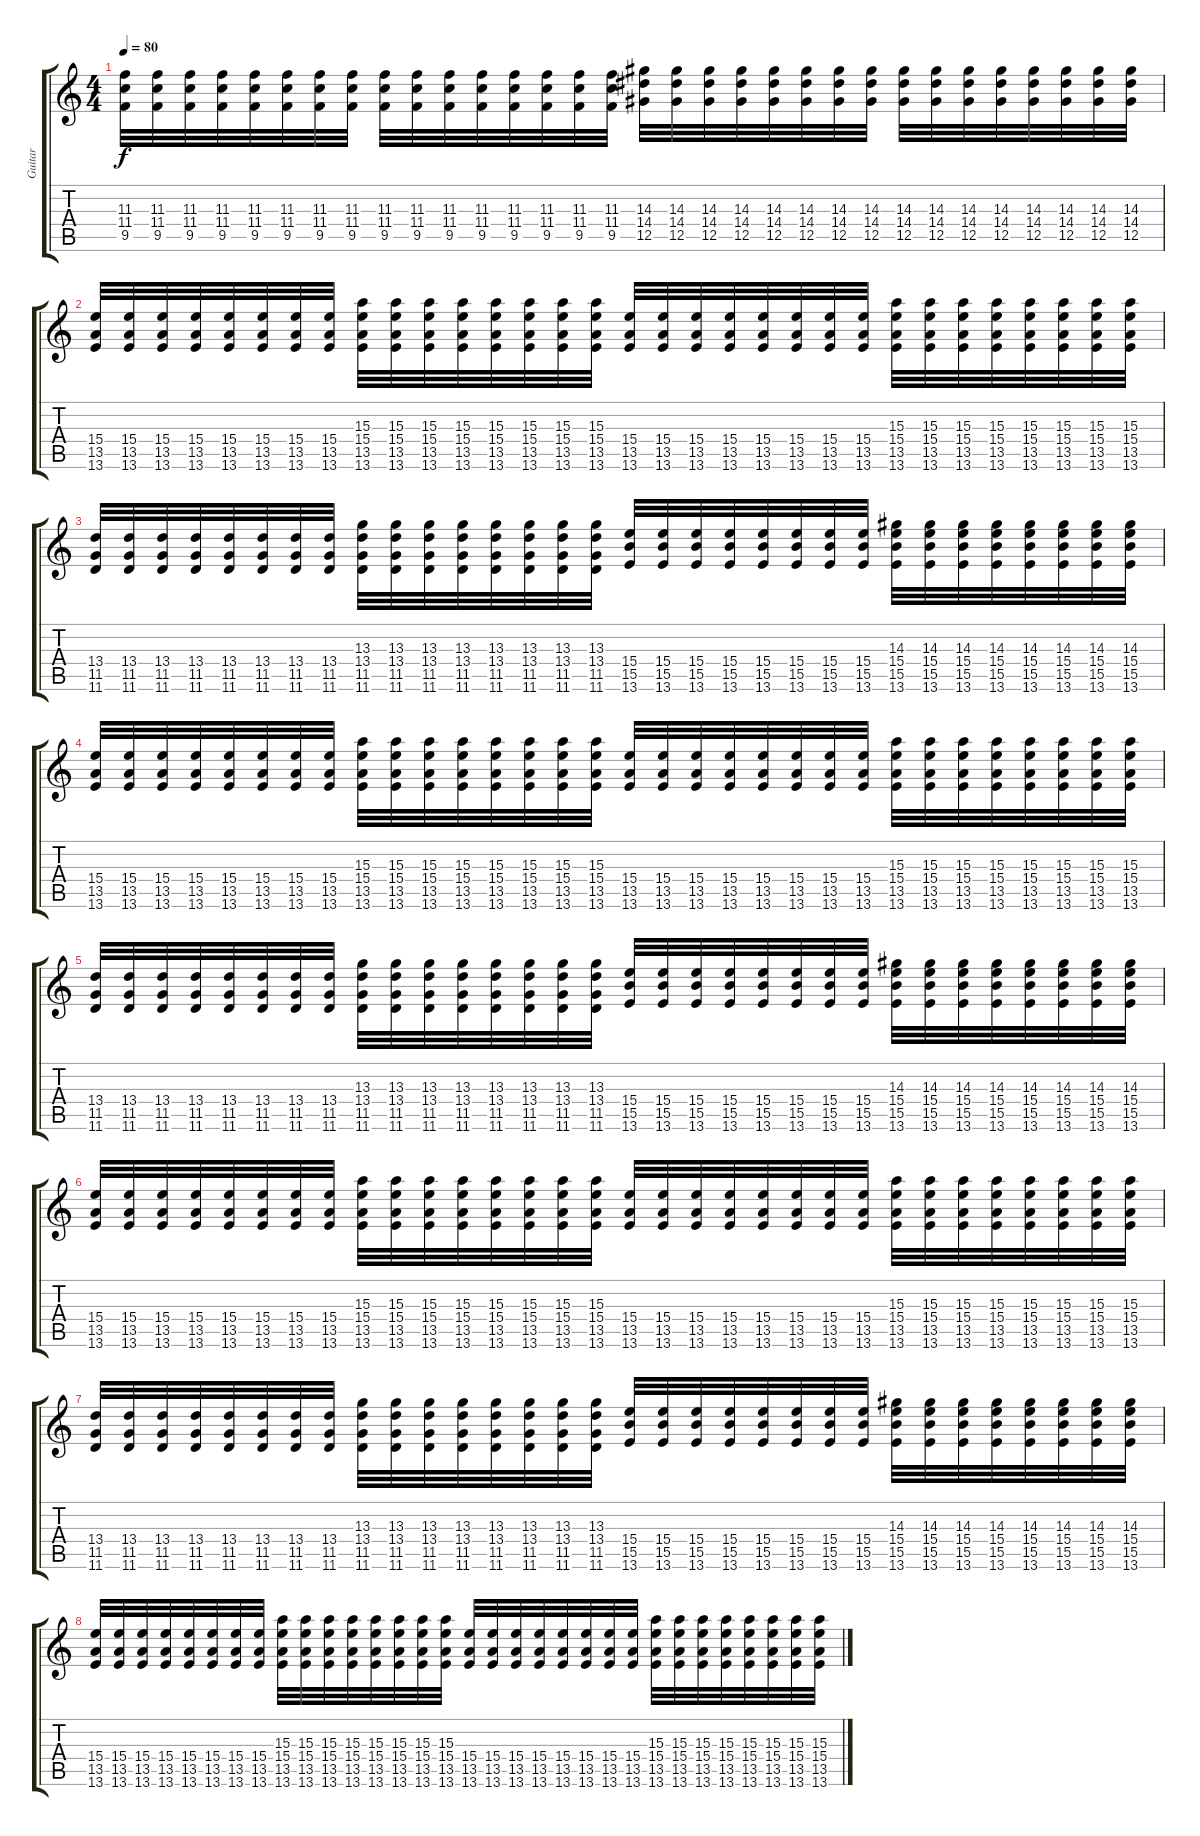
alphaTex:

\track ("Guitar" "Guitar") {instrument distortionguitar}
\staff {score tabs}
\tuning (Eb4 Bb3 Gb3 Db3 Ab2 Eb2) {hide}
\ts (4 4)
\tempo 80
\clef g2
\ks c
(11.3 11.4 9.5).32{dy f} (11.3 11.4 9.5).32 (11.3 11.4 9.5).32 (11.3 11.4 9.5).32 (11.3 11.4 9.5).32 (11.3 11.4 9.5).32 (11.3 11.4 9.5).32 (11.3 11.4 9.5).32 (11.3 11.4 9.5).32 (11.3 11.4 9.5).32 (11.3 11.4 9.5).32 (11.3 11.4 9.5).32 (11.3 11.4 9.5).32 (11.3 11.4 9.5).32 (11.3 11.4 9.5).32 (11.3 11.4 9.5).32 (14.3 14.4 12.5).32 (14.3 14.4 12.5).32 (14.3 14.4 12.5).32 (14.3 14.4 12.5).32 (14.3 14.4 12.5).32 (14.3 14.4 12.5).32 (14.3 14.4 12.5).32 (14.3 14.4 12.5).32 (14.3 14.4 12.5).32 (14.3 14.4 12.5).32 (14.3 14.4 12.5).32 (14.3 14.4 12.5).32 (14.3 14.4 12.5).32 (14.3 14.4 12.5).32 (14.3 14.4 12.5).32 (14.3 14.4 12.5).32 |
(15.4 13.5 13.6).32 (15.4 13.5 13.6).32 (15.4 13.5 13.6).32 (15.4 13.5 13.6).32 (15.4 13.5 13.6).32 (15.4 13.5 13.6).32 (15.4 13.5 13.6).32 (15.4 13.5 13.6).32 (15.3 15.4 13.5 13.6).32 (15.3 15.4 13.5 13.6).32 (15.3 15.4 13.5 13.6).32 (15.3 15.4 13.5 13.6).32 (15.3 15.4 13.5 13.6).32 (15.3 15.4 13.5 13.6).32 (15.3 15.4 13.5 13.6).32 (15.3 15.4 13.5 13.6).32 (15.4 13.5 13.6).32 (15.4 13.5 13.6).32 (15.4 13.5 13.6).32 (15.4 13.5 13.6).32 (15.4 13.5 13.6).32 (15.4 13.5 13.6).32 (15.4 13.5 13.6).32 (15.4 13.5 13.6).32 (15.3 15.4 13.5 13.6).32 (15.3 15.4 13.5 13.6).32 (15.3 15.4 13.5 13.6).32 (15.3 15.4 13.5 13.6).32 (15.3 15.4 13.5 13.6).32 (15.3 15.4 13.5 13.6).32 (15.3 15.4 13.5 13.6).32 (15.3 15.4 13.5 13.6).32 |
(13.4 11.5 11.6).32 (13.4 11.5 11.6).32 (13.4 11.5 11.6).32 (13.4 11.5 11.6).32 (13.4 11.5 11.6).32 (13.4 11.5 11.6).32 (13.4 11.5 11.6).32 (13.4 11.5 11.6).32 (13.3 13.4 11.5 11.6).32 (13.3 13.4 11.5 11.6).32 (13.3 13.4 11.5 11.6).32 (13.3 13.4 11.5 11.6).32 (13.3 13.4 11.5 11.6).32 (13.3 13.4 11.5 11.6).32 (13.3 13.4 11.5 11.6).32 (13.3 13.4 11.5 11.6).32 (15.4 15.5 13.6).32 (15.4 15.5 13.6).32 (15.4 15.5 13.6).32 (15.4 15.5 13.6).32 (15.4 15.5 13.6).32 (15.4 15.5 13.6).32 (15.4 15.5 13.6).32 (15.4 15.5 13.6).32 (14.3 15.4 15.5 13.6).32 (14.3 15.4 15.5 13.6).32 (14.3 15.4 15.5 13.6).32 (14.3 15.4 15.5 13.6).32 (14.3 15.4 15.5 13.6).32 (14.3 15.4 15.5 13.6).32 (14.3 15.4 15.5 13.6).32 (14.3 15.4 15.5 13.6).32 |
(15.4 13.5 13.6).32 (15.4 13.5 13.6).32 (15.4 13.5 13.6).32 (15.4 13.5 13.6).32 (15.4 13.5 13.6).32 (15.4 13.5 13.6).32 (15.4 13.5 13.6).32 (15.4 13.5 13.6).32 (15.3 15.4 13.5 13.6).32 (15.3 15.4 13.5 13.6).32 (15.3 15.4 13.5 13.6).32 (15.3 15.4 13.5 13.6).32 (15.3 15.4 13.5 13.6).32 (15.3 15.4 13.5 13.6).32 (15.3 15.4 13.5 13.6).32 (15.3 15.4 13.5 13.6).32 (15.4 13.5 13.6).32 (15.4 13.5 13.6).32 (15.4 13.5 13.6).32 (15.4 13.5 13.6).32 (15.4 13.5 13.6).32 (15.4 13.5 13.6).32 (15.4 13.5 13.6).32 (15.4 13.5 13.6).32 (15.3 15.4 13.5 13.6).32 (15.3 15.4 13.5 13.6).32 (15.3 15.4 13.5 13.6).32 (15.3 15.4 13.5 13.6).32 (15.3 15.4 13.5 13.6).32 (15.3 15.4 13.5 13.6).32 (15.3 15.4 13.5 13.6).32 (15.3 15.4 13.5 13.6).32 |
(13.4 11.5 11.6).32 (13.4 11.5 11.6).32 (13.4 11.5 11.6).32 (13.4 11.5 11.6).32 (13.4 11.5 11.6).32 (13.4 11.5 11.6).32 (13.4 11.5 11.6).32 (13.4 11.5 11.6).32 (13.3 13.4 11.5 11.6).32 (13.3 13.4 11.5 11.6).32 (13.3 13.4 11.5 11.6).32 (13.3 13.4 11.5 11.6).32 (13.3 13.4 11.5 11.6).32 (13.3 13.4 11.5 11.6).32 (13.3 13.4 11.5 11.6).32 (13.3 13.4 11.5 11.6).32 (15.4 15.5 13.6).32 (15.4 15.5 13.6).32 (15.4 15.5 13.6).32 (15.4 15.5 13.6).32 (15.4 15.5 13.6).32 (15.4 15.5 13.6).32 (15.4 15.5 13.6).32 (15.4 15.5 13.6).32 (14.3 15.4 15.5 13.6).32 (14.3 15.4 15.5 13.6).32 (14.3 15.4 15.5 13.6).32 (14.3 15.4 15.5 13.6).32 (14.3 15.4 15.5 13.6).32 (14.3 15.4 15.5 13.6).32 (14.3 15.4 15.5 13.6).32 (14.3 15.4 15.5 13.6).32 |
(15.4 13.5 13.6).32 (15.4 13.5 13.6).32 (15.4 13.5 13.6).32 (15.4 13.5 13.6).32 (15.4 13.5 13.6).32 (15.4 13.5 13.6).32 (15.4 13.5 13.6).32 (15.4 13.5 13.6).32 (15.3 15.4 13.5 13.6).32 (15.3 15.4 13.5 13.6).32 (15.3 15.4 13.5 13.6).32 (15.3 15.4 13.5 13.6).32 (15.3 15.4 13.5 13.6).32 (15.3 15.4 13.5 13.6).32 (15.3 15.4 13.5 13.6).32 (15.3 15.4 13.5 13.6).32 (15.4 13.5 13.6).32 (15.4 13.5 13.6).32 (15.4 13.5 13.6).32 (15.4 13.5 13.6).32 (15.4 13.5 13.6).32 (15.4 13.5 13.6).32 (15.4 13.5 13.6).32 (15.4 13.5 13.6).32 (15.3 15.4 13.5 13.6).32 (15.3 15.4 13.5 13.6).32 (15.3 15.4 13.5 13.6).32 (15.3 15.4 13.5 13.6).32 (15.3 15.4 13.5 13.6).32 (15.3 15.4 13.5 13.6).32 (15.3 15.4 13.5 13.6).32 (15.3 15.4 13.5 13.6).32 |
(13.4 11.5 11.6).32 (13.4 11.5 11.6).32 (13.4 11.5 11.6).32 (13.4 11.5 11.6).32 (13.4 11.5 11.6).32 (13.4 11.5 11.6).32 (13.4 11.5 11.6).32 (13.4 11.5 11.6).32 (13.3 13.4 11.5 11.6).32 (13.3 13.4 11.5 11.6).32 (13.3 13.4 11.5 11.6).32 (13.3 13.4 11.5 11.6).32 (13.3 13.4 11.5 11.6).32 (13.3 13.4 11.5 11.6).32 (13.3 13.4 11.5 11.6).32 (13.3 13.4 11.5 11.6).32 (15.4 15.5 13.6).32 (15.4 15.5 13.6).32 (15.4 15.5 13.6).32 (15.4 15.5 13.6).32 (15.4 15.5 13.6).32 (15.4 15.5 13.6).32 (15.4 15.5 13.6).32 (15.4 15.5 13.6).32 (14.3 15.4 15.5 13.6).32 (14.3 15.4 15.5 13.6).32 (14.3 15.4 15.5 13.6).32 (14.3 15.4 15.5 13.6).32 (14.3 15.4 15.5 13.6).32 (14.3 15.4 15.5 13.6).32 (14.3 15.4 15.5 13.6).32 (14.3 15.4 15.5 13.6).32 |
(15.4 13.5 13.6).32 (15.4 13.5 13.6).32 (15.4 13.5 13.6).32 (15.4 13.5 13.6).32 (15.4 13.5 13.6).32 (15.4 13.5 13.6).32 (15.4 13.5 13.6).32 (15.4 13.5 13.6).32 (15.3 15.4 13.5 13.6).32 (15.3 15.4 13.5 13.6).32 (15.3 15.4 13.5 13.6).32 (15.3 15.4 13.5 13.6).32 (15.3 15.4 13.5 13.6).32 (15.3 15.4 13.5 13.6).32 (15.3 15.4 13.5 13.6).32 (15.3 15.4 13.5 13.6).32 (15.4 13.5 13.6).32 (15.4 13.5 13.6).32 (15.4 13.5 13.6).32 (15.4 13.5 13.6).32 (15.4 13.5 13.6).32 (15.4 13.5 13.6).32 (15.4 13.5 13.6).32 (15.4 13.5 13.6).32 (15.3 15.4 13.5 13.6).32 (15.3 15.4 13.5 13.6).32 (15.3 15.4 13.5 13.6).32 (15.3 15.4 13.5 13.6).32 (15.3 15.4 13.5 13.6).32 (15.3 15.4 13.5 13.6).32 (15.3 15.4 13.5 13.6).32 (15.3 15.4 13.5 13.6).32
